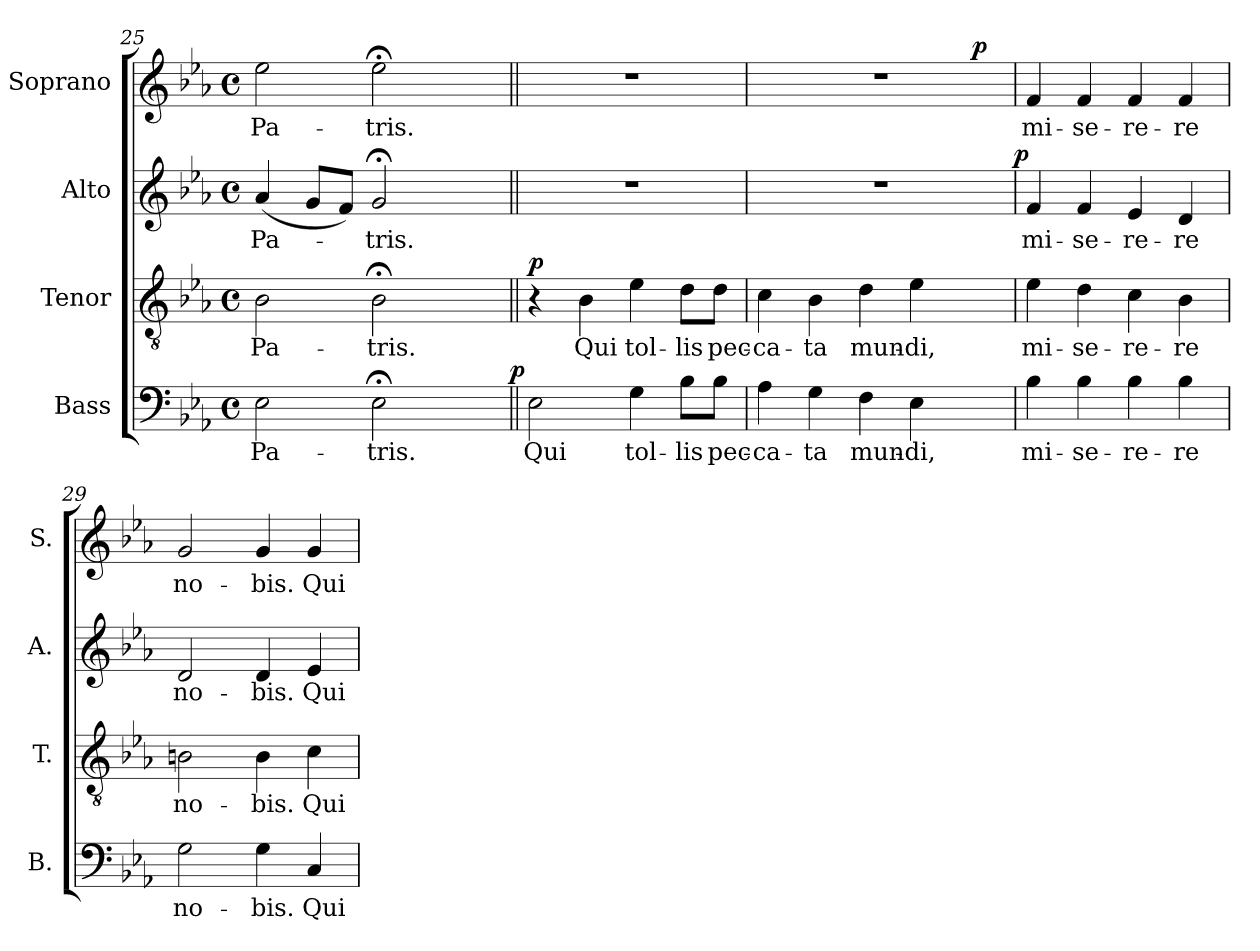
**kern	**text	**dynam	**kern	**text	**dynam	**kern	**text	**dynam	**kern	**text	**dynam
*part4	*part4	*part4	*part3	*part3	*part3	*part2	*part2	*part2	*part1	*part1	*part1
*staff4	*staff4	*staff4	*staff3	*staff3	*staff3	*staff2	*staff2	*staff2	*staff1	*staff1	*staff1
*I"Bass	*	*	*I"Tenor	*	*	*I"Alto	*	*	*I"Soprano	*	*
*I'B.	*	*	*I'T.	*	*	*I'A.	*	*	*I'S.	*	*
*clefF4	*	*	*clefGv2	*	*	*clefG2	*	*	*clefG2	*	*
*	*	*	*ITrd7c12	*	*	*	*	*	*	*	*
*k[b-e-a-]	*	*	*k[b-e-a-]	*	*	*k[b-e-a-]	*	*	*k[b-e-a-]	*	*
*E-:	*	*	*E-:	*	*	*E-:	*	*	*E-:	*	*
*M4/4	*	*	*M4/4	*	*	*M4/4	*	*	*M4/4	*	*
*met(c)	*	*	*met(c)	*	*	*met(c)	*	*	*met(c)	*	*
=25	=25	=25	=25	=25	=25	=25	=25	=25	=25	=25	=25
!	!LO:LY:b:color=#000000	!	!	!	!	!	!	!	!	!	!
!	!	!	!	!LO:LY:b:color=#000000	!	!	!	!	!	!	!
!	!	!	!	!	!	!	!LO:LY:b:color=#000000	!	!	!	!
!	!	!	!	!	!	!	!	!	!	!LO:LY:b:color=#000000	!
*^	*	*	*	*	*	*	*	*	*	*	*
2E-i\	2ryy	Pa-	.	2BB-i\	Pa-	.	(4a-i/	Pa-	.	2ee-i\	Pa-	.
.	.	.	.	.	.	.	8gi/L	.	.	.	.	.
.	.	.	.	.	.	.	8fi/J)	.	.	.	.	.
!	!	!LO:LY:b:color=#000000	!	!	!	!	!	!	!	!	!	!
!	!	!	!	!	!LO:LY:b:color=#000000	!	!	!	!	!	!	!
!	!	!	!	!	!	!	!	!LO:LY:b:color=#000000	!	!	!	!
!	!	!	!	!	!	!	!	!	!	!	!LO:LY:b:color=#000000	!
2E-;i\	4ryy	-tris.	.	2BB-;i\	-tris.	.	2g;i/	-tris.	.	2ee-;i\	-tris.	.
.	8ryy	.	.	.	.	.	.	.	.	.	.	.
.	16ryy	.	.	.	.	.	.	.	.	.	.	.
.	32ryy	.	.	.	.	.	.	.	.	.	.	.
.	64ryy	.	.	.	.	.	.	.	.	.	.	.
.	128...ryy	.	.	.	.	.	.	.	.	.	.	.
.	1024ryy	.	p	.	.	.	.	.	.	.	.	.
*v	*v	*	*	*	*	*	*	*	*	*	*	*
=26||	=26||	=26||	=26||	=26||	=26||	=26||	=26||	=26||	=26||	=26||	=26||
*^	*	*	*	*	*	*	*	*	*	*	*
!	!	!LO:LY:b:color=#000000	!	!	!	!	!	!	!	!	!	!
*v	*v	*	*	*	*	*	*	*	*	*	*	*
2E-i\	Qui	.	4r	.	p	1r	.	.	1r	.	.
!	!	!	!	!LO:LY:b:color=#000000	!	!	!	!	!	!	!
.	.	.	4BB-i\	Qui	.	.	.	.	.	.	.
!	!LO:LY:b:color=#000000	!	!	!	!	!	!	!	!	!	!
!	!	!	!	!LO:LY:b:color=#000000	!	!	!	!	!	!	!
4Gi\	tol-	.	4E-i\	tol-	.	.	.	.	.	.	.
!	!LO:LY:b:color=#000000	!	!	!	!	!	!	!	!	!	!
!	!	!	!	!LO:LY:b:color=#000000	!	!	!	!	!	!	!
8B-i\L	-lis	.	8Di\L	-lis	.	.	.	.	.	.	.
!	!LO:LY:b:color=#000000	!	!	!	!	!	!	!	!	!	!
!	!	!	!	!LO:LY:b:color=#000000	!	!	!	!	!	!	!
8B-i\J	pec-	.	8Di\J	pec-	.	.	.	.	.	.	.
=27	=27	=27	=27	=27	=27	=27	=27	=27	=27	=27	=27
!	!LO:LY:b:color=#000000	!	!	!	!	!	!	!	!	!	!
!	!	!	!	!LO:LY:b:color=#000000	!	!	!	!	!	!	!
*	*	*	*	*	*	*^	*	*	*^	*	*
4A-i\	-ca-	.	4Ci\	-ca-	.	1r	2ryy	.	.	1r	2ryy	.	.
!	!LO:LY:b:color=#000000	!	!	!	!	!	!	!	!	!	!	!	!
!	!	!	!	!LO:LY:b:color=#000000	!	!	!	!	!	!	!	!	!
4Gi\	-ta	.	4BB-i\	-ta	.	.	.	.	.	.	.	.	.
!	!LO:LY:b:color=#000000	!	!	!	!	!	!	!	!	!	!	!	!
!	!	!	!	!LO:LY:b:color=#000000	!	!	!	!	!	!	!	!	!
4Fi\	mun-	.	4Di\	mun-	.	.	4ryy	.	.	.	4ryy	.	.
!	!LO:LY:b:color=#000000	!	!	!	!	!	!	!	!	!	!	!	!
!	!	!	!	!LO:LY:b:color=#000000	!	!	!	!	!	!	!	!	!
4E-i\	-di,	.	4E-i\	-di,	.	.	8ryy	.	.	.	8ryy	.	.
.	.	.	.	.	.	.	16ryy	.	.	.	32ryy	.	.
.	.	.	.	.	.	.	.	.	.	.	64ryy	.	.
.	.	.	.	.	.	.	.	.	.	.	256..ryy	.	.
.	.	.	.	.	.	.	.	.	.	.	16ryy	.	p
.	.	.	.	.	.	.	32ryy	.	.	.	.	.	.
.	.	.	.	.	.	.	64ryy	.	.	.	.	.	.
.	.	.	.	.	.	.	128...ryy	.	.	.	.	.	.
.	.	.	.	.	.	.	.	.	.	.	128ryy	.	.
.	.	.	.	.	.	.	1024ryy	.	p	.	1024ryy	.	.
*	*	*	*	*	*	*v	*v	*	*	*	*	*	*
*	*	*	*	*	*	*	*	*	*v	*v	*	*
=28	=28	=28	=28	=28	=28	=28	=28	=28	=28	=28	=28
*	*	*	*	*	*	*^	*	*	*^	*	*
!	!LO:LY:b:color=#000000	!	!	!	!	!	!	!	!	!	!	!	!
*	*	*	*	*	*	*v	*v	*	*	*	*	*	*
*	*	*	*	*	*	*	*	*	*v	*v	*	*
*	*	*	*	*	*	*^	*	*	*^	*	*
!	!	!	!	!LO:LY:b:color=#000000	!	!	!	!	!	!	!	!	!
*	*	*	*	*	*	*v	*v	*	*	*	*	*	*
*	*	*	*	*	*	*	*	*	*v	*v	*	*
*	*	*	*	*	*	*^	*	*	*^	*	*
!	!	!	!	!	!	!	!	!LO:LY:b:color=#000000	!	!	!	!	!
*	*	*	*	*	*	*v	*v	*	*	*	*	*	*
*	*	*	*	*	*	*	*	*	*v	*v	*	*
*	*	*	*	*	*	*^	*	*	*^	*	*
!	!	!	!	!	!	!	!	!	!	!	!	!LO:LY:b:color=#000000	!
*	*	*	*	*	*	*v	*v	*	*	*	*	*	*
*	*	*	*	*	*	*	*	*	*v	*v	*	*
4B-i\	mi-	.	4E-i\	mi-	.	4fi/	mi-	.	4fi/	mi-	.
!	!LO:LY:b:color=#000000	!	!	!	!	!	!	!	!	!	!
!	!	!	!	!LO:LY:b:color=#000000	!	!	!	!	!	!	!
!	!	!	!	!	!	!	!LO:LY:b:color=#000000	!	!	!	!
!	!	!	!	!	!	!	!	!	!	!LO:LY:b:color=#000000	!
4B-i\	-se-	.	4Di\	-se-	.	4fi/	-se-	.	4fi/	-se-	.
!	!LO:LY:b:color=#000000	!	!	!	!	!	!	!	!	!	!
!	!	!	!	!LO:LY:b:color=#000000	!	!	!	!	!	!	!
!	!	!	!	!	!	!	!LO:LY:b:color=#000000	!	!	!	!
!	!	!	!	!	!	!	!	!	!	!LO:LY:b:color=#000000	!
4B-i\	-re-	.	4Ci\	-re-	.	4e-i/	-re-	.	4fi/	-re-	.
!	!LO:LY:b:color=#000000	!	!	!	!	!	!	!	!	!	!
!	!	!	!	!LO:LY:b:color=#000000	!	!	!	!	!	!	!
!	!	!	!	!	!	!	!LO:LY:b:color=#000000	!	!	!	!
!	!	!	!	!	!	!	!	!	!	!LO:LY:b:color=#000000	!
4B-i\	-re	.	4BB-i\	-re	.	4di/	-re	.	4fi/	-re	.
!!LO:LB:g=z
=29	=29	=29	=29	=29	=29	=29	=29	=29	=29	=29	=29
!	!LO:LY:b:color=#000000	!	!	!	!	!	!	!	!	!	!
!	!	!	!	!LO:LY:b:color=#000000	!	!	!	!	!	!	!
!	!	!	!	!	!	!	!LO:LY:b:color=#000000	!	!	!	!
!	!	!	!	!	!	!	!	!	!	!LO:LY:b:color=#000000	!
2Gi\	no-	.	2BBni\	no-	.	2di/	no-	.	2gi/	no-	.
!	!LO:LY:b:color=#000000	!	!	!	!	!	!	!	!	!	!
!	!	!	!	!LO:LY:b:color=#000000	!	!	!	!	!	!	!
!	!	!	!	!	!	!	!LO:LY:b:color=#000000	!	!	!	!
!	!	!	!	!	!	!	!	!	!	!LO:LY:b:color=#000000	!
4Gi\	-bis.	.	4BBi\	-bis.	.	4di/	-bis.	.	4gi/	-bis.	.
!	!LO:LY:b:color=#000000	!	!	!	!	!	!	!	!	!	!
!	!	!	!	!LO:LY:b:color=#000000	!	!	!	!	!	!	!
!	!	!	!	!	!	!	!LO:LY:b:color=#000000	!	!	!	!
!	!	!	!	!	!	!	!	!	!	!LO:LY:b:color=#000000	!
4Ci/	Qui	.	4Ci\	Qui	.	4e-i/	Qui	.	4gi/	Qui	.
=	=	=	=	=	=	=	=	=	=	=	=
*-	*-	*-	*-	*-	*-	*-	*-	*-	*-	*-	*-
